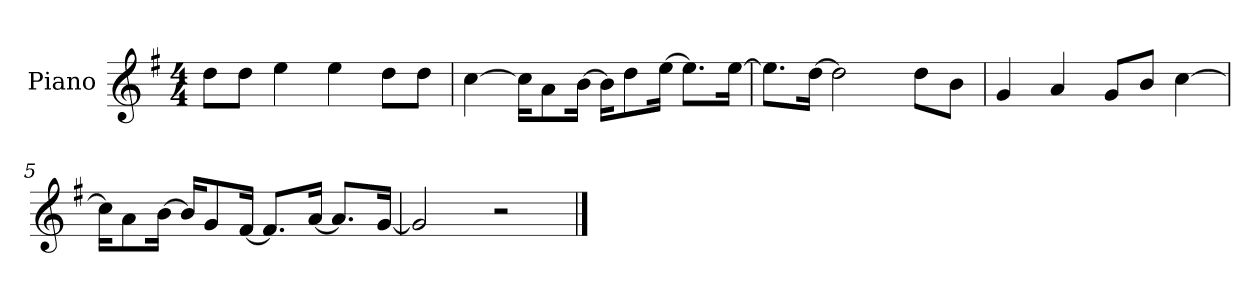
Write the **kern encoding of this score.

**kern
*part1
*staff1
*I"Piano
*I'P-no
*clefG2
*k[f#]
*M4/4
*MM90
=1
8dd\L
8dd\J
4ee\
4ee\
8dd\L
8dd\J
=2
[4cc\
16cc\KL]
8a\
[16b\Jk
16b\KL]
8dd\
[16ee\Jk
8.ee\L]
[16ee\Jk
=3
8.ee\L]
[16dd\Jk
2dd\]
8dd\L
8b\J
=4
4g/
4a/
8g/L
8b/J
[4cc\
=5
16cc\KL]
8a\
[16b\Jk
16b/KL]
8g/
[16f#/Jk
8.f#/L]
[16a/Jk
8.a/L]
[16g/Jk
!!LO:LB:g=z
=6
2g/]
2r
==
*-
